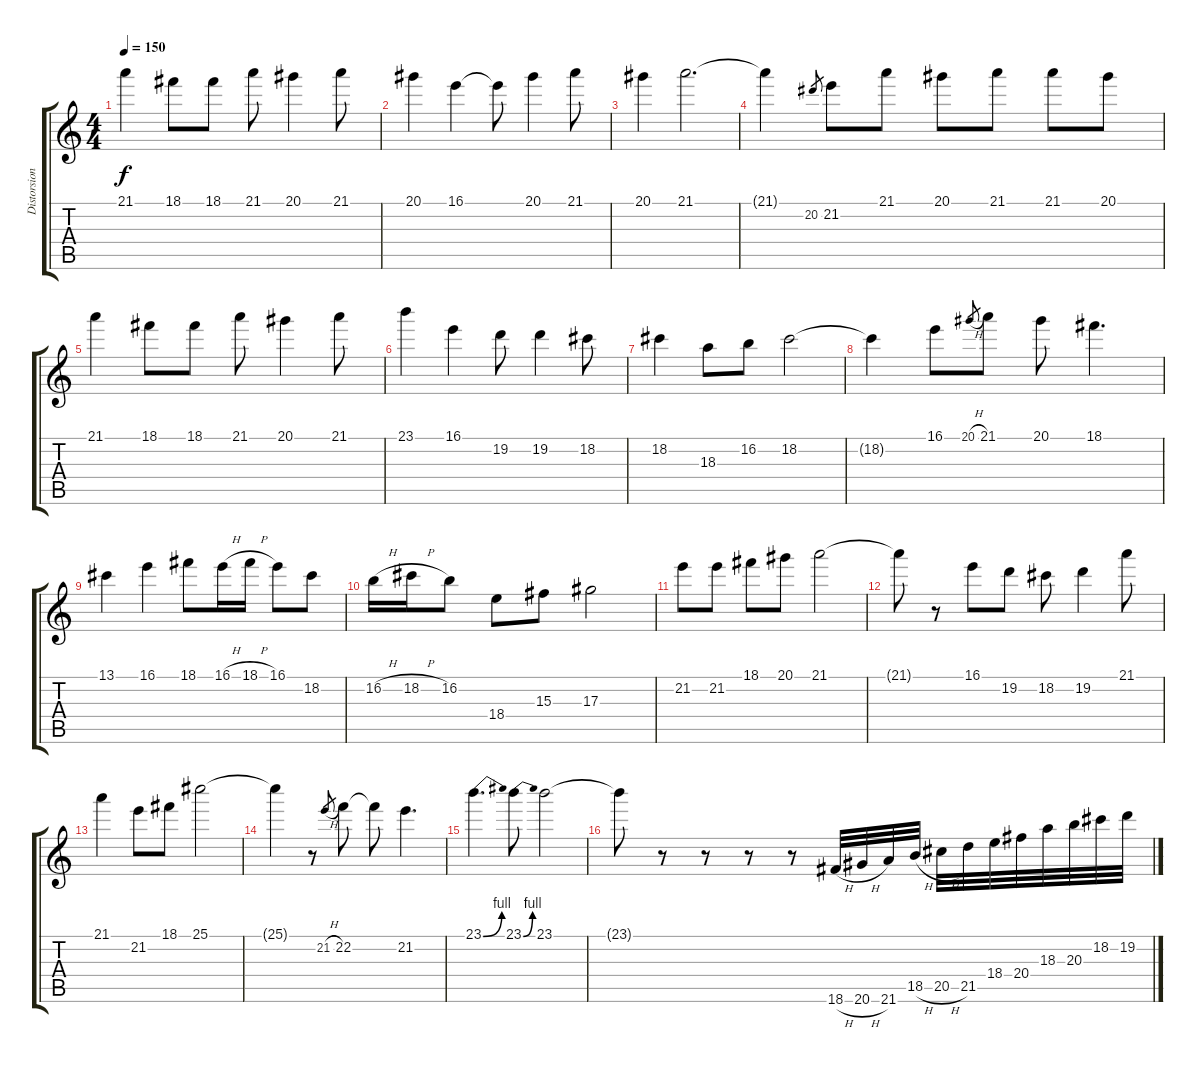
\track ("Distorsion Guitar" "Distorsion") {instrument distortionguitar}
\staff {score tabs}
\tuning (C4 G3 Eb3 Bb2 F2 C2) {hide}
\ts (4 4)
\tempo 150
\clef g2
\ks c
21.1.4{dy f} 18.1.8 18.1.8 21.1.8 20.1.4 21.1.8 |
20.1.4 16.1.4 16.1{t}.8 20.1.4 21.1.8 |
20.1.4 21.1.2{d} |
21.1{t}.4 20.2.8{gr} 21.2.8 21.1.8 20.1.8 21.1.8 21.1.8 20.1.8 |
21.1.4 18.1.8 18.1.8 21.1.8 20.1.4 21.1.8 |
23.1.4 16.1.4 19.2.8 19.2.4 18.2.8 |
18.2.4 18.3.8 16.2.8 18.2.2 |
18.2{t}.4 16.1.8 20.1{h}.8{gr} 21.1.8 20.1.8 18.1.4{d} |
13.1.4 16.1.4 18.1.8 16.1{h}.16 18.1{h}.16 16.1.8 18.2.8 |
16.2{h}.16 18.2{h}.16 16.2.8 18.4.8 15.3.8 17.3.2 |
21.2.8 21.2.8 18.1.8 20.1.8 21.1.2 |
21.1{t}.8 r.8 16.1.8 19.2.8 18.2.8 19.2.4 21.1.8 |
21.1.4 21.2.8 18.1.8 25.1.2 |
25.1{t}.4 r.8 21.2{h}.8{gr} 22.2.8 22.2{t}.8 21.2.4{d} |
23.1{be (bend 0 0 60 4)}.4{d} 23.1{be (bend 0 0 60 4)}.8 23.1.2 |
23.1{t}.8 r.8 r.8 r.8 r.8 18.6{h}.32 20.6{h}.32 21.6.32 18.5{h}.32 20.5{h}.32 21.5.32 18.4.32 20.4.32 18.3.32 20.3.32 18.2.32 19.2.32
